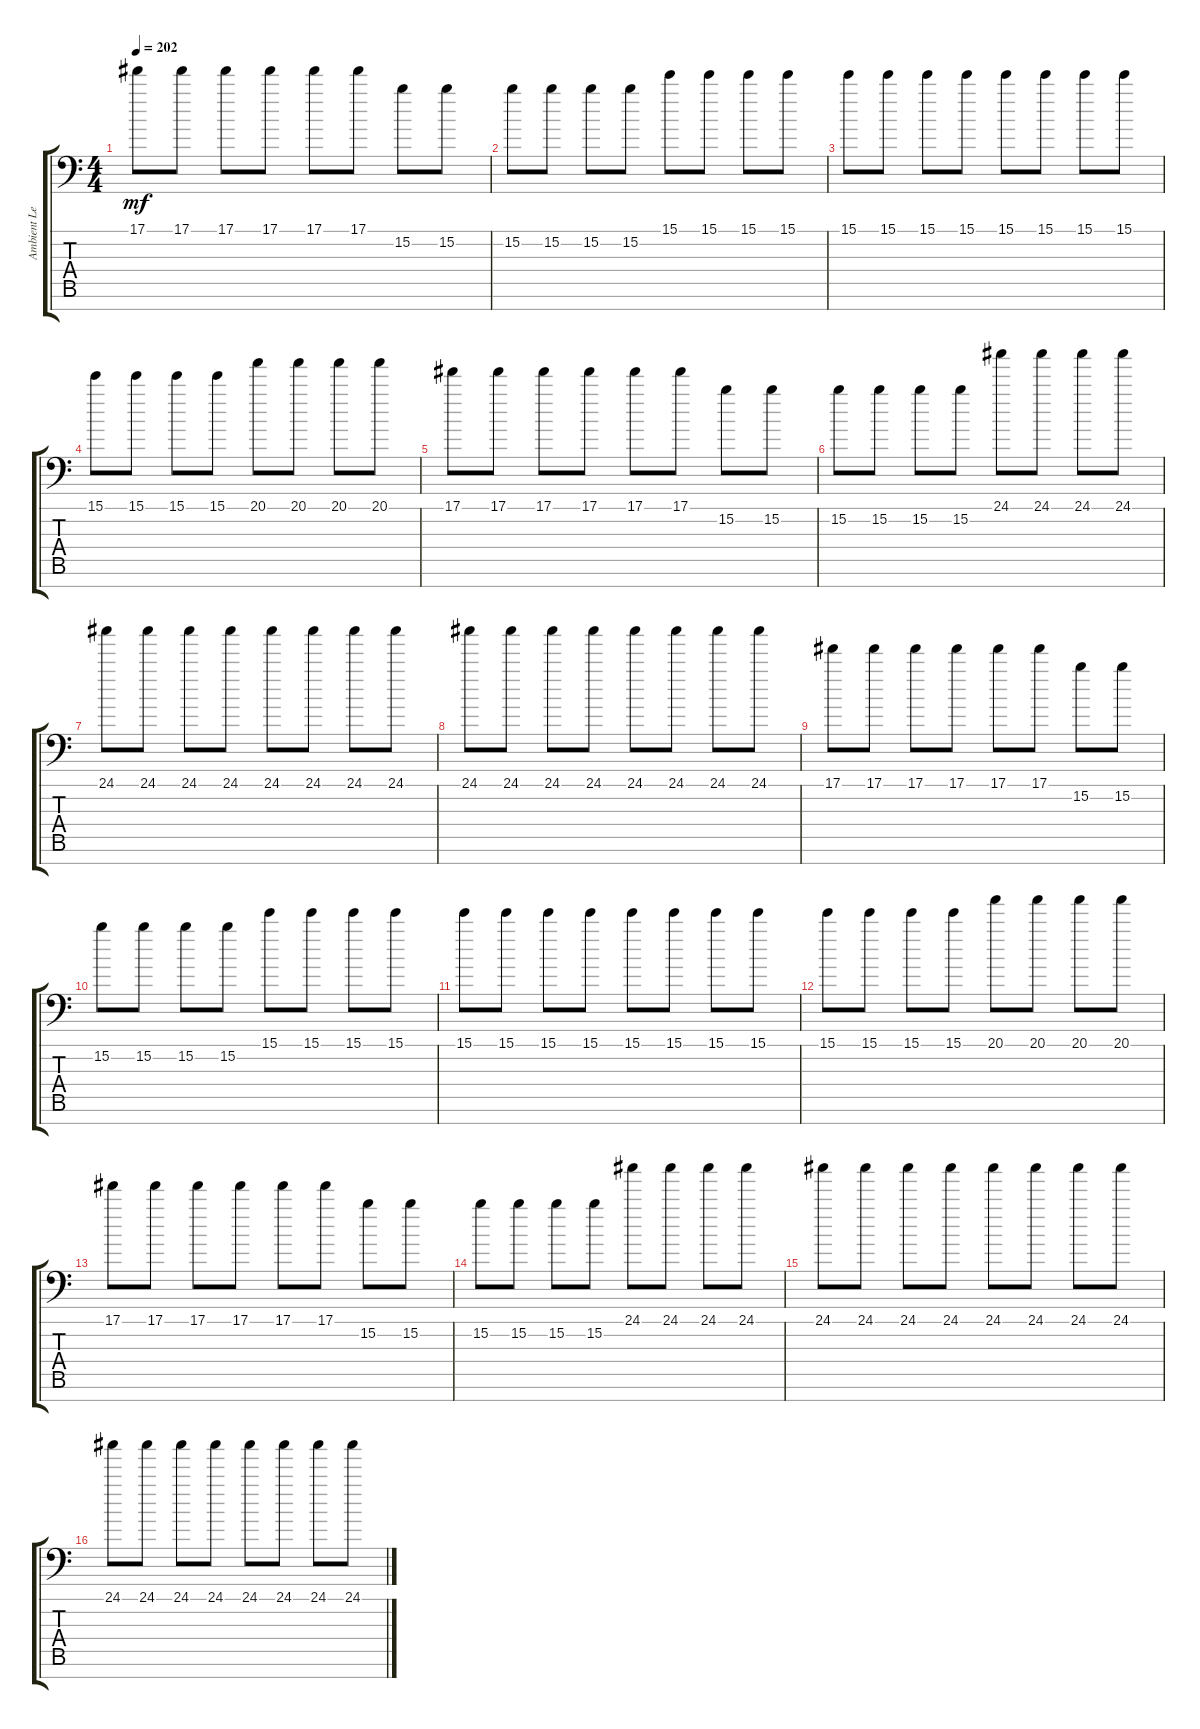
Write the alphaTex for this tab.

\track ("Ambient Leads" "Ambient Le") {instrument distortionguitar}
\staff {score tabs}
\tuning (Db4 Ab3 E3 B2 Gb2 Db2 Gb1) {hide}
\ts (4 4)
\tempo 202
\clef f4
\ks c
17.1.8{dy mf} 17.1.8 17.1.8 17.1.8 17.1.8 17.1.8 15.2.8 15.2.8 |
15.2.8 15.2.8 15.2.8 15.2.8 15.1.8 15.1.8 15.1.8 15.1.8 |
15.1.8 15.1.8 15.1.8 15.1.8 15.1.8 15.1.8 15.1.8 15.1.8 |
15.1.8 15.1.8 15.1.8 15.1.8 20.1.8 20.1.8 20.1.8 20.1.8 |
17.1.8 17.1.8 17.1.8 17.1.8 17.1.8 17.1.8 15.2.8 15.2.8 |
15.2.8 15.2.8 15.2.8 15.2.8 24.1.8 24.1.8 24.1.8 24.1.8 |
24.1.8 24.1.8 24.1.8 24.1.8 24.1.8 24.1.8 24.1.8 24.1.8 |
24.1.8 24.1.8 24.1.8 24.1.8 24.1.8 24.1.8 24.1.8 24.1.8 |
17.1.8 17.1.8 17.1.8 17.1.8 17.1.8 17.1.8 15.2.8 15.2.8 |
15.2.8 15.2.8 15.2.8 15.2.8 15.1.8 15.1.8 15.1.8 15.1.8 |
15.1.8 15.1.8 15.1.8 15.1.8 15.1.8 15.1.8 15.1.8 15.1.8 |
15.1.8 15.1.8 15.1.8 15.1.8 20.1.8 20.1.8 20.1.8 20.1.8 |
17.1.8 17.1.8 17.1.8 17.1.8 17.1.8 17.1.8 15.2.8 15.2.8 |
15.2.8 15.2.8 15.2.8 15.2.8 24.1.8 24.1.8 24.1.8 24.1.8 |
24.1.8 24.1.8 24.1.8 24.1.8 24.1.8 24.1.8 24.1.8 24.1.8 |
24.1.8 24.1.8 24.1.8 24.1.8 24.1.8 24.1.8 24.1.8 24.1.8
